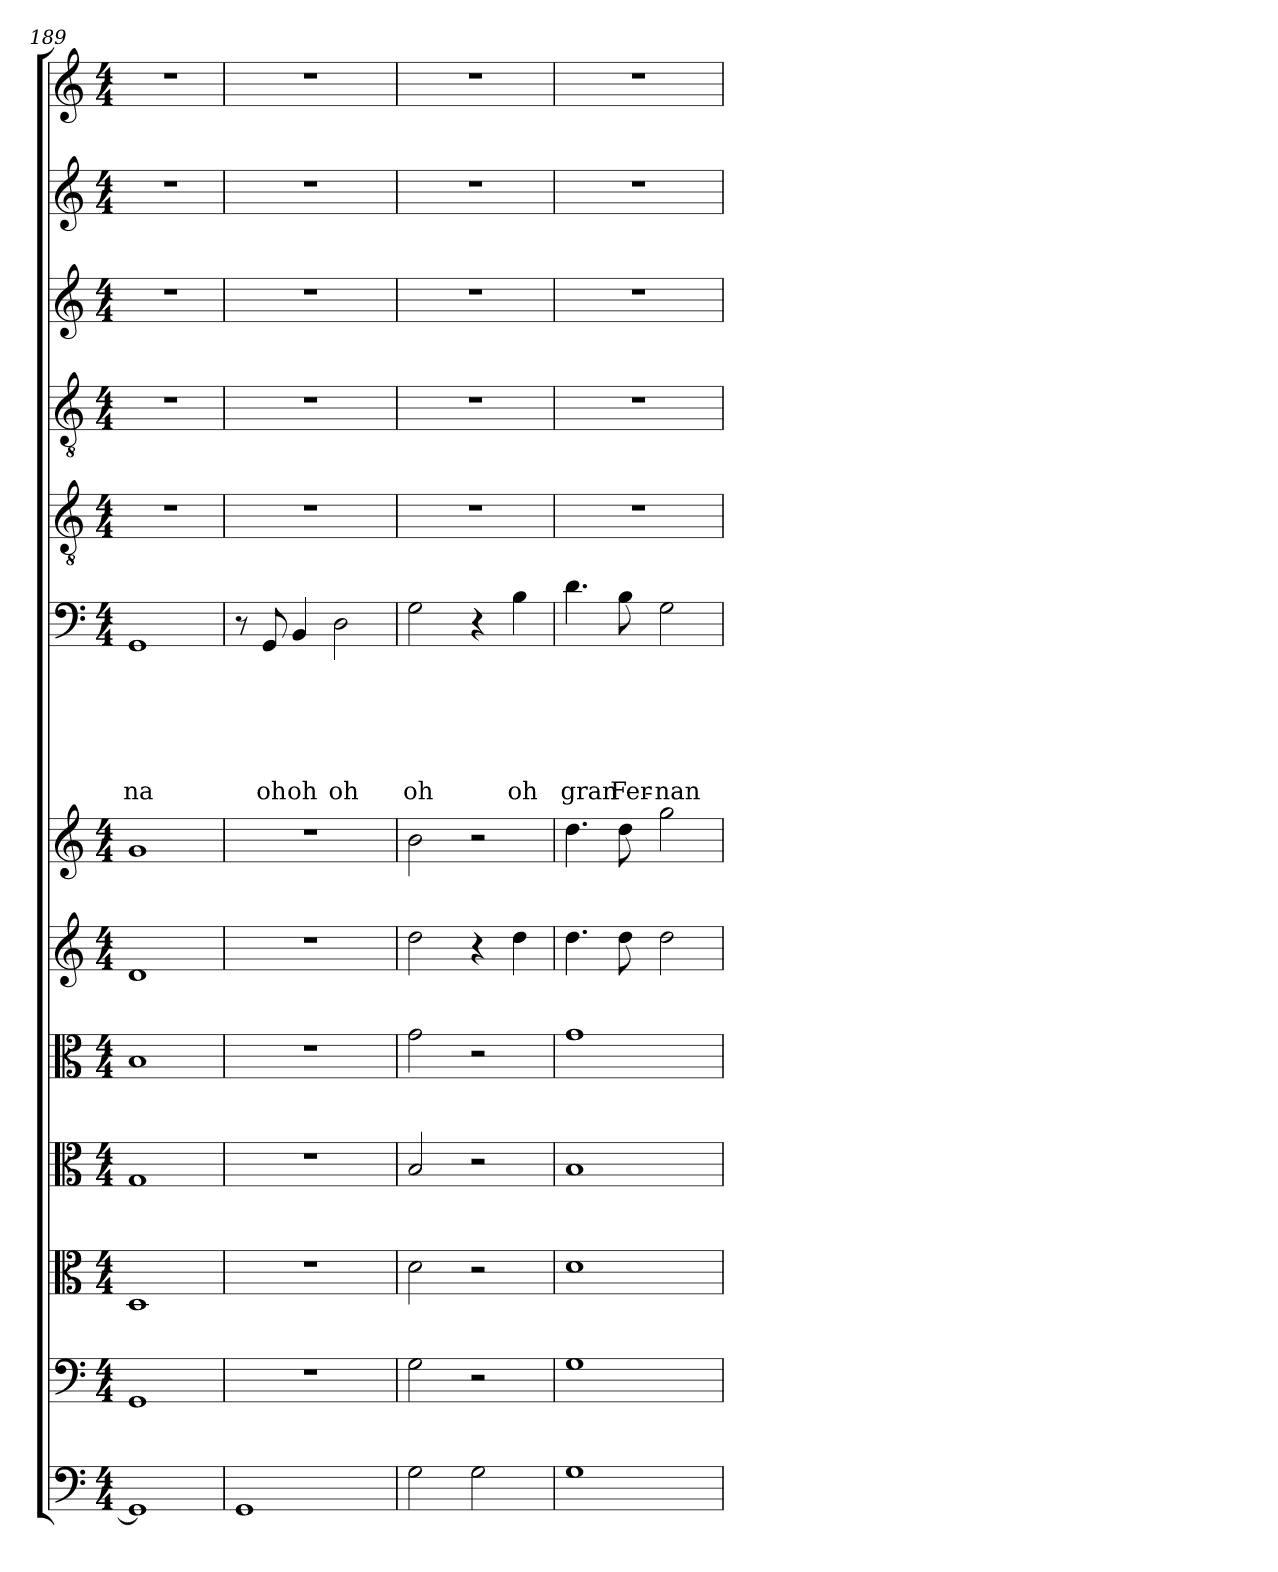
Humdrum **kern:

**kern	**kern	**kern	**kern	**kern	**kern	**kern	**kern	**text	**text	**text	**text	**text	**text	**kern	**kern	**kern	**kern	**kern
*part13	*part12	*part11	*part10	*part9	*part8	*part7	*part6	*part6	*part6	*part6	*part6	*part6	*part6	*part5	*part4	*part3	*part2	*part1
*staff13	*staff12	*staff11	*staff10	*staff9	*staff8	*staff7	*staff6	*staff6	*staff6	*staff6	*staff6	*staff6	*staff6	*staff5	*staff4	*staff3	*staff2	*staff1
*clefF4	*clefF4	*clefC3	*clefC3	*clefC3	*clefG2	*clefG2	*clefF4	*	*	*	*	*	*	*clefGv2	*clefGv2	*clefG2	*clefG2	*clefG2
*k[]	*k[]	*k[]	*k[]	*k[]	*k[]	*k[]	*k[]	*	*	*	*	*	*	*k[]	*k[]	*k[]	*k[]	*k[]
*C:	*C:	*C:	*C:	*C:	*C:	*C:	*C:	*	*	*	*	*	*	*C:	*C:	*C:	*C:	*C:
*M4/4	*M4/4	*M4/4	*M4/4	*M4/4	*M4/4	*M4/4	*M4/4	*	*	*	*	*	*	*M4/4	*M4/4	*M4/4	*M4/4	*M4/4
=189	=189	=189	=189	=189	=189	=189	=189	=189	=189	=189	=189	=189	=189	=189	=189	=189	=189	=189
!	!	!	!	!	!	!	!	!	!	!	!	!	!LO:LY:b	!	!	!	!	!
1GG]	1GG	1D	1G	1B	1d	1g	1GG	.	.	.	.	.	-na	1r	1r	1r	1r	1r
=190	=190	=190	=190	=190	=190	=190	=190	=190	=190	=190	=190	=190	=190	=190	=190	=190	=190	=190
1GG	1r	1r	1r	1r	1r	1r	8r	.	.	.	.	.	.	1r	1r	1r	1r	1r
!	!	!	!	!	!	!	!	!	!	!	!	!	!LO:LY:b	!	!	!	!	!
.	.	.	.	.	.	.	8GG/	.	.	.	.	.	oh	.	.	.	.	.
!	!	!	!	!	!	!	!	!	!	!	!	!	!LO:LY:b	!	!	!	!	!
.	.	.	.	.	.	.	4BB/	.	.	.	.	.	oh	.	.	.	.	.
!	!	!	!	!	!	!	!	!	!	!	!	!	!LO:LY:b	!	!	!	!	!
.	.	.	.	.	.	.	2D\	.	.	.	.	.	oh	.	.	.	.	.
=191	=191	=191	=191	=191	=191	=191	=191	=191	=191	=191	=191	=191	=191	=191	=191	=191	=191	=191
!	!	!	!	!	!	!	!	!	!	!	!	!	!LO:LY:b	!	!	!	!	!
2G\	2G\	2d\	2B/	2g\	2dd\	2b\	2G\	.	.	.	.	.	oh	1r	1r	1r	1r	1r
2G\	2r	2r	2r	2r	4r	2r	4r	.	.	.	.	.	.	.	.	.	.	.
!	!	!	!	!	!	!	!	!	!	!	!	!	!LO:LY:b	!	!	!	!	!
.	.	.	.	.	4dd\	.	4B\	.	.	.	.	.	oh	.	.	.	.	.
!!LO:PB:g=z
=192	=192	=192	=192	=192	=192	=192	=192	=192	=192	=192	=192	=192	=192	=192	=192	=192	=192	=192
!	!	!	!	!	!	!	!	!	!	!	!	!	!LO:LY:b	!	!	!	!	!
1G	1G	1d	1B	1g	4.dd\	4.dd\	4.d\	.	.	.	.	.	gran	1r	1r	1r	1r	1r
!	!	!	!	!	!	!	!	!	!	!	!	!	!LO:LY:b	!	!	!	!	!
.	.	.	.	.	8dd\	8dd\	8B\	.	.	.	.	.	Fer-	.	.	.	.	.
!	!	!	!	!	!	!	!	!	!	!	!	!	!LO:LY:b	!	!	!	!	!
.	.	.	.	.	2dd\	2gg\	2G\	.	.	.	.	.	-nan-	.	.	.	.	.
=	=	=	=	=	=	=	=	=	=	=	=	=	=	=	=	=	=	=
*-	*-	*-	*-	*-	*-	*-	*-	*-	*-	*-	*-	*-	*-	*-	*-	*-	*-	*-
